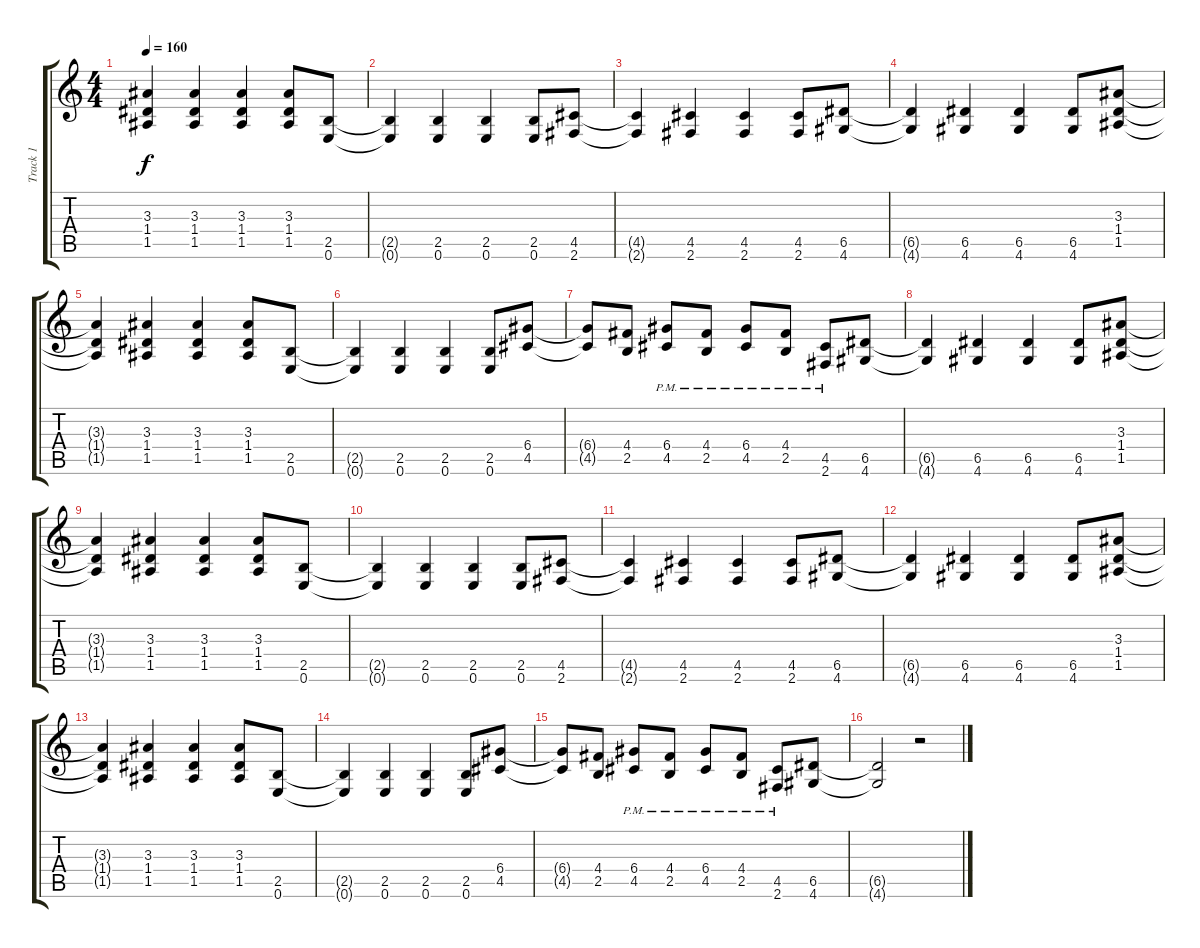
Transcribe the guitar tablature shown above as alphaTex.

\track ("Track 1" "Track 1") {instrument distortionguitar}
\staff {score tabs}
\tuning (E4 B3 G3 D3 A2 E2) {hide}
\ts (4 4)
\tempo 160
\clef g2
\ks c
(3.3{t} 1.4{t} 1.5{t}).4{dy f} (3.3 1.4 1.5).4 (3.3 1.4 1.5).4 (3.3 1.4 1.5).8 (2.5 0.6).8 |
(2.5{t} 0.6{t}).4 (2.5 0.6).4 (2.5 0.6).4 (2.5 0.6).8 (4.5 2.6).8 |
(4.5{t} 2.6{t}).4 (4.5 2.6).4 (4.5 2.6).4 (4.5 2.6).8 (6.5 4.6).8 |
(6.5{t} 4.6{t}).4 (6.5 4.6).4 (6.5 4.6).4 (6.5 4.6).8 (3.3 1.4 1.5).8 |
(3.3{t} 1.4{t} 1.5{t}).4 (3.3 1.4 1.5).4 (3.3 1.4 1.5).4 (3.3 1.4 1.5).8 (2.5 0.6).8 |
(2.5{t} 0.6{t}).4 (2.5 0.6).4 (2.5 0.6).4 (2.5 0.6).8 (6.4 4.5).8 |
(6.4{t} 4.5{t}).8 (4.4 2.5).8 (6.4{pm} 4.5{pm}).8 (4.4 2.5{pm}).8 (6.4{pm} 4.5{pm}).8 (4.4 2.5{pm}).8 (4.5{pm} 2.6{pm}).8 (6.5 4.6).8 |
(6.5{t} 4.6{t}).4 (6.5 4.6).4 (6.5 4.6).4 (6.5 4.6).8 (3.3 1.4 1.5).8 |
(3.3{t} 1.4{t} 1.5{t}).4 (3.3 1.4 1.5).4 (3.3 1.4 1.5).4 (3.3 1.4 1.5).8 (2.5 0.6).8 |
(2.5{t} 0.6{t}).4 (2.5 0.6).4 (2.5 0.6).4 (2.5 0.6).8 (4.5 2.6).8 |
(4.5{t} 2.6{t}).4 (4.5 2.6).4 (4.5 2.6).4 (4.5 2.6).8 (6.5 4.6).8 |
(6.5{t} 4.6{t}).4 (6.5 4.6).4 (6.5 4.6).4 (6.5 4.6).8 (3.3 1.4 1.5).8 |
(3.3{t} 1.4{t} 1.5{t}).4 (3.3 1.4 1.5).4 (3.3 1.4 1.5).4 (3.3 1.4 1.5).8 (2.5 0.6).8 |
(2.5{t} 0.6{t}).4 (2.5 0.6).4 (2.5 0.6).4 (2.5 0.6).8 (6.4 4.5).8 |
(6.4{t} 4.5{t}).8 (4.4 2.5).8 (6.4{pm} 4.5{pm}).8 (4.4 2.5{pm}).8 (6.4{pm} 4.5{pm}).8 (4.4 2.5{pm}).8 (4.5{pm} 2.6{pm}).8 (6.5 4.6).8 |
(6.5{t} 4.6{t}).2 r.2
